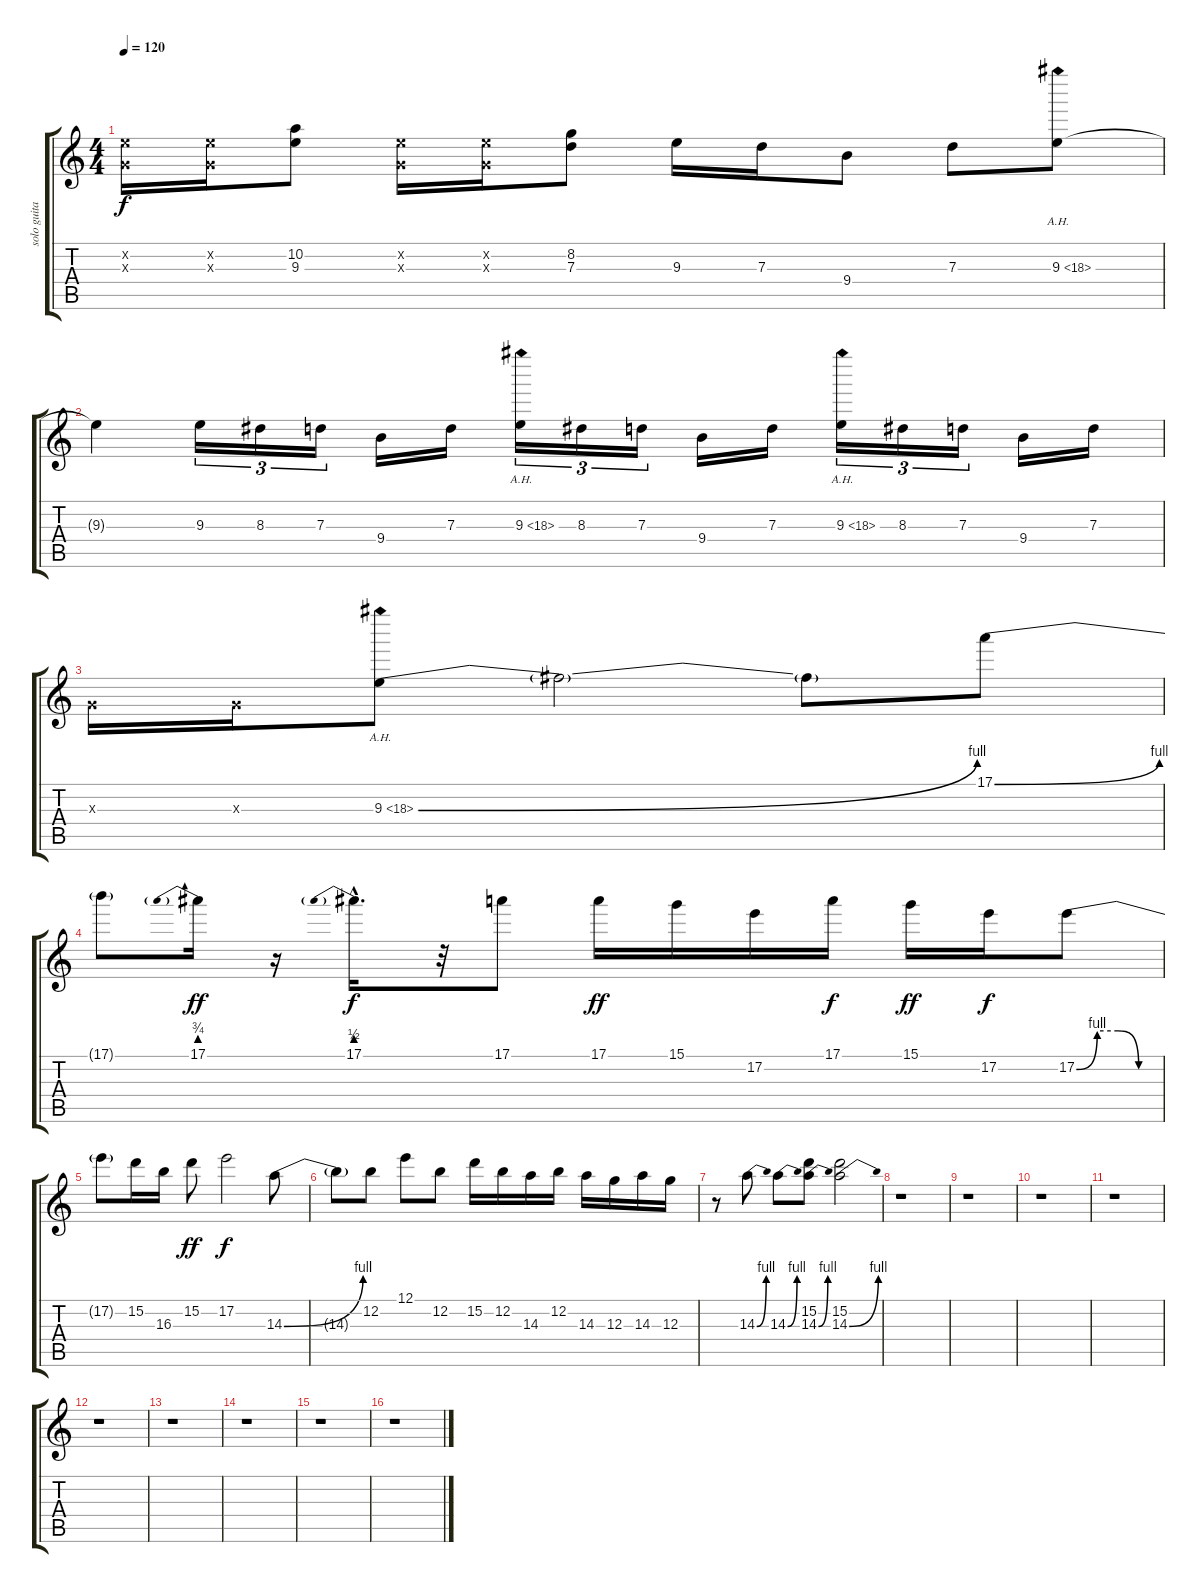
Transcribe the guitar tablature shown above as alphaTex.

\track ("solo guitar" "solo guita") {instrument overdrivenguitar}
\staff {score tabs}
\tuning (E4 B3 G3 D3 A2 E2) {hide}
\ts (4 4)
\tempo 120
\clef g2
\ks c
(5.2{x} 0.3{x}).16{dy f} (5.2{x} 0.3{x}).16 (10.2 9.3).8 (5.2{x} 0.3{x}).16 (5.2{x} 0.3{x}).16 (8.2 7.3).8 9.3.16 7.3.16 9.4.8 7.3.8 9.3{ah 9}.8 |
9.3{t}.4 9.3.16{tu (3 2)} 8.3.16{tu (3 2)} 7.3.16{tu (3 2)} 9.4.16 7.3.16 9.3{ah 9}.16{tu (3 2)} 8.3.16{tu (3 2)} 7.3.16{tu (3 2)} 9.4.16 7.3.16 9.3{ah 9}.16{tu (3 2)} 8.3.16{tu (3 2)} 7.3.16{tu (3 2)} 9.4.16 7.3.16 |
0.3{x}.16 0.3{x}.16 9.3{be (bend 0 0 60 4) ah 9}.8 9.3{t}.2 9.3{t}.8 17.1{be (bend 0 0 60 4)}.8 |
17.1{t}.8 17.1{be (prebend 0 3 60 3)}.16{dy ff} r.16 17.1{be (prebend 0 2 60 2) hac}.16{d dy f} r.32 17.1.8 17.1.16{dy ff} 15.1.16 17.2.16 17.1.16{dy f} 15.1.16{dy ff} 17.2.16{dy f} 17.2{be (custom 0 0 15 4 30 4 45 0 60 0)}.8 |
17.2{t}.8 15.2.16 16.3.16 15.2.8{dy ff} 17.2.2{dy f} 14.3{be (bend 0 0 60 4)}.8 |
14.3{t}.8 12.2.8 12.1.8 12.2.8 15.2.16 12.2.16 14.3.16 12.2.16 14.3.16 12.3.16 14.3.16 12.3.16 |
r.8 14.3{be (bend 0 0 60 4)}.8 14.3{be (bend 0 0 60 4)}.8 (15.2 14.3{be (bend 0 0 60 4)}).8 (15.2 14.3{be (bend 0 0 60 4)}).2 |
r.1 |
r.1 |
r.1 |
r.1 |
r.1 |
r.1 |
r.1 |
r.1 |
r.1
